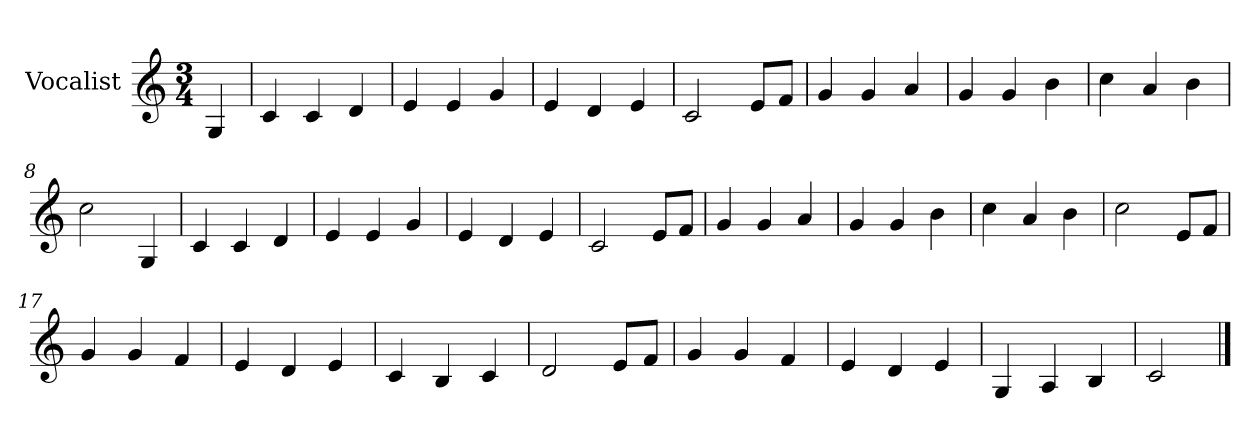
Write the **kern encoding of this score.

**kern
*part1
*staff1
*I"Vocalist
*k[]
*C:
*M3/4
=
4G
=1
4c
4c
4d
=2
4e
4e
4g
=3
4e
4d
4e
=4
2c
8eL
8fJ
=5
4g
4g
4a
=6
4g
4g
4b
=7
4cc
4a
4b
=8
2cc
4G
=9
4c
4c
4d
=10
4e
4e
4g
=11
4e
4d
4e
=12
2c
8eL
8fJ
=13
4g
4g
4a
=14
4g
4g
4b
=15
4cc
4a
4b
=16
2cc
8eL
8fJ
=17
4g
4g
4f
=18
4e
4d
4e
=19
4c
4B
4c
=20
2d
8eL
8fJ
=21
4g
4g
4f
=22
4e
4d
4e
=23
4G
4A
4B
=24
2c
==
*-
